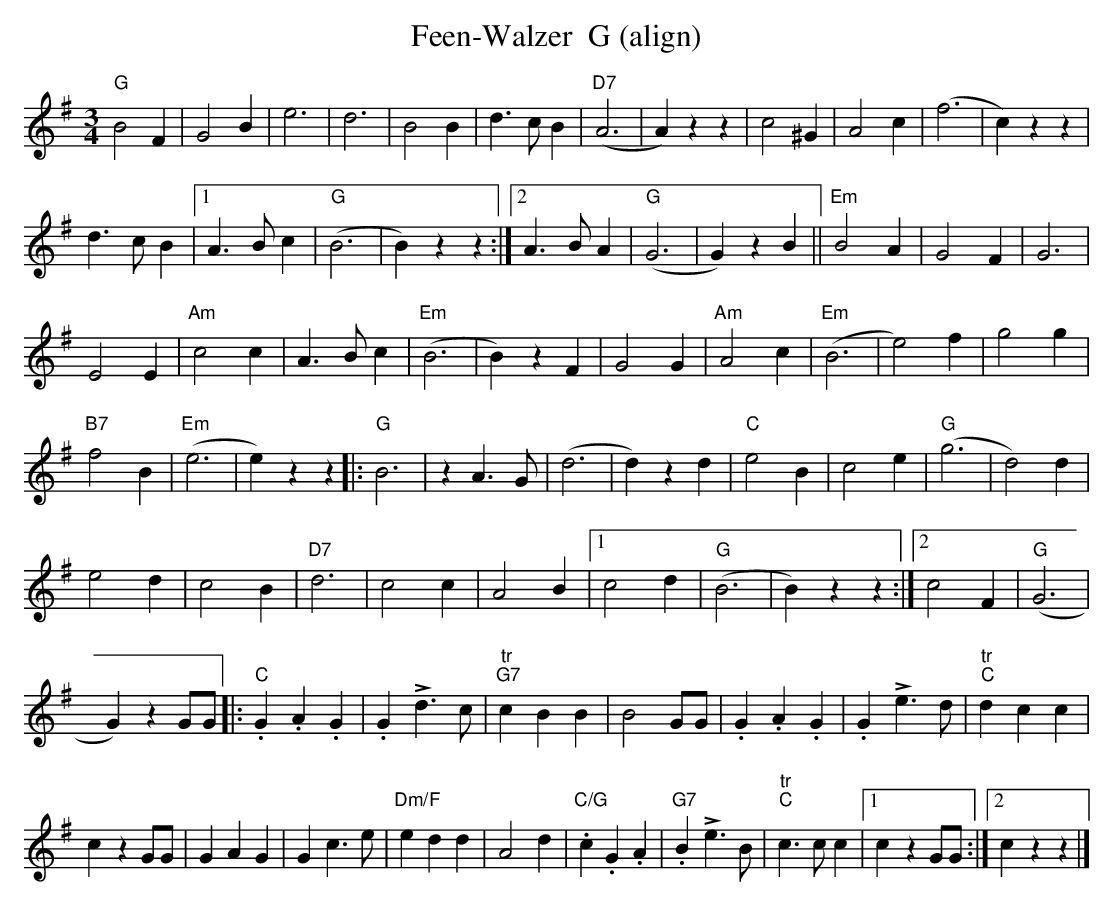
X:1
T: Feen-Walzer  G (align)
M:3/4
L:1/4
K:G %%MIDI gchordon
"G"B2F | G2B | e3 | d3 | B2B | d>cB | ("D7"A3 | A)zz | \
c2^G | A2c | (f3 | c)zz |
 d>cB |1 A>Bc | ("G"B3 | B)zz :|2 \
A>BA | ("G"G3 | G)zB || "Em"B2A | G2F | G3 |
 E2E | "Am"c2c | \
A>Bc | ("Em"B3 | B)zF | G2G | "Am"A2c | ("Em"B3 | e2)f | g2g |
"B7"f2B | ("Em"e3 | e)zz |: "G"B3 | zA>G | (d3 | d)zd | "C"e2B | \
c2e | ("G"g3 | d2)d |
 e2d | c2B | "D7"d3 | c2c | A2B |1 \
c2d | ("G"B3 | B) zz :|2 c2F | ("G"G3 |
 G)zG/G/ |: "C".G.A.G | .G!>!d>c | \
"tr""G7"cBB | B2G/G/ | .G.A.G  | .G!>!e>d | "tr""C"dcc |
 czG/G/ | GAG | Gc>e | \
"Dm/F"edd | A2d | "C/G".c.G.A | "G7".B!>!e>B | "tr""C"c>cc |1 czG/G/ :|2 czz |]
